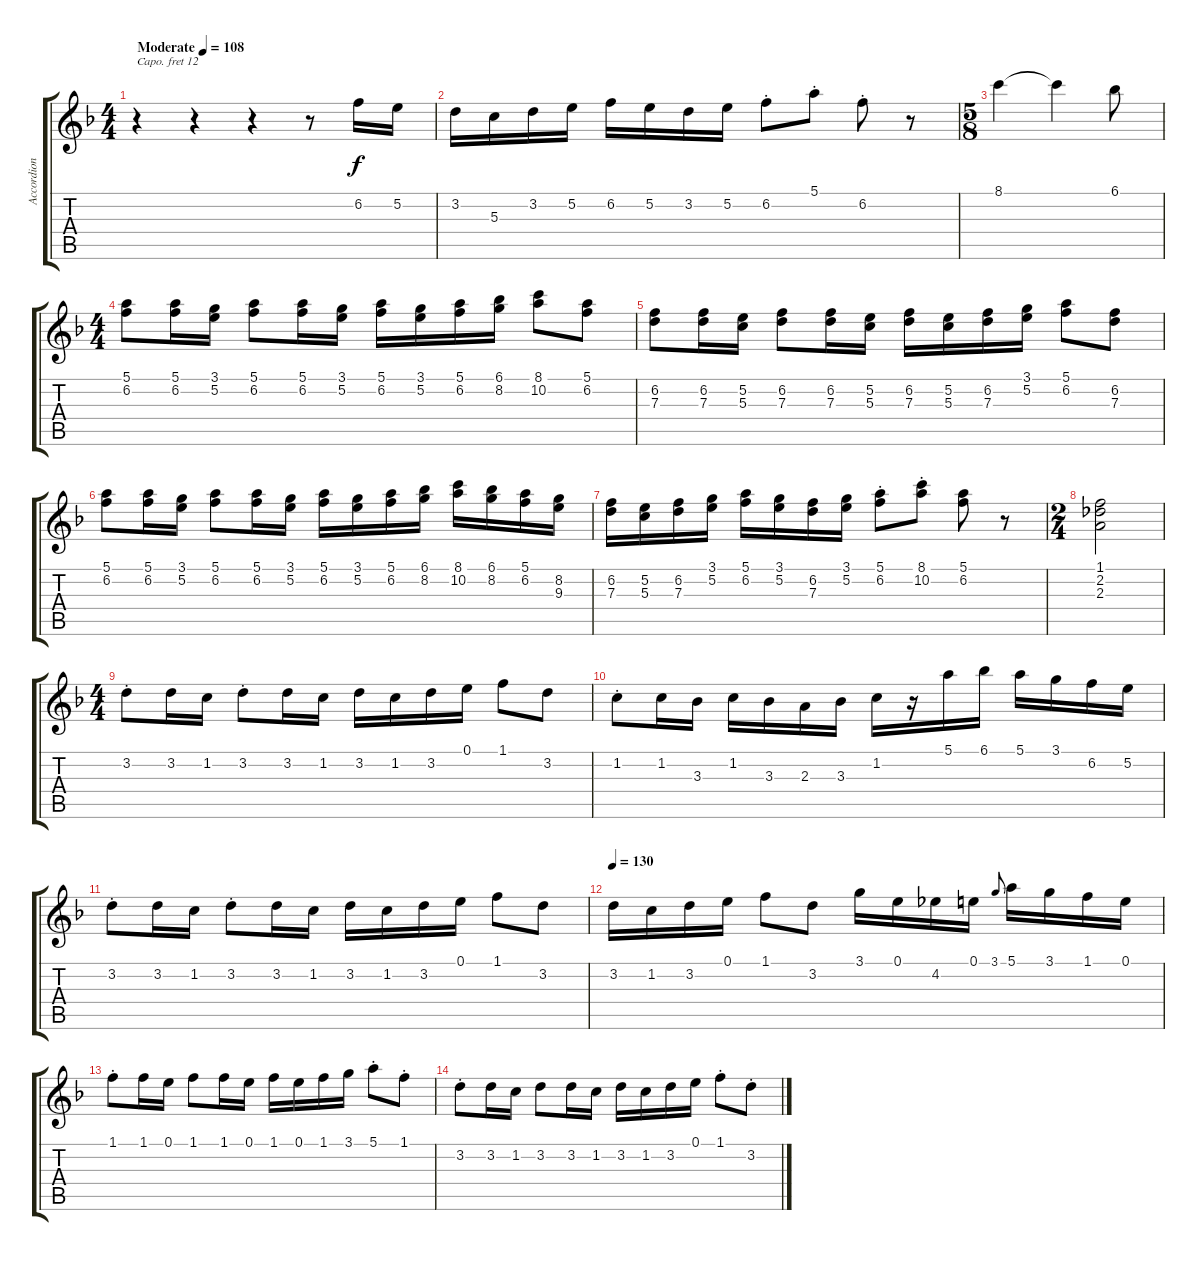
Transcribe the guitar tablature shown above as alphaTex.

\track ("Accordion Melody" "Accordion ") {instrument accordion}
\staff {score tabs}
\capo 12
\tuning (E4 B3 G3 D3 A2 E2) {hide}
\ts (4 4)
\tempo (108 "Moderate")
\clef g2
\ks f
r.4{dy f instrument accordion} r.4 r.4 r.8 6.2.16 5.2.16 |
3.2.16 5.3.16 3.2.16 5.2.16 6.2.16 5.2.16 3.2.16 5.2.16 6.2{st}.8 5.1{st}.8 6.2{st}.8 r.8 |
\ts (5 8)
8.1.4 8.1{t}.4 6.1.8 |
\ts (4 4)
(5.1 6.2).8 (5.1 6.2).16 (3.1 5.2).16 (5.1 6.2).8 (5.1 6.2).16 (3.1 5.2).16 (5.1 6.2).16 (3.1 5.2).16 (5.1 6.2).16 (6.1 8.2).16 (8.1 10.2).8 (5.1 6.2).8 |
(6.2 7.3).8 (6.2 7.3).16 (5.2 5.3).16 (6.2 7.3).8 (6.2 7.3).16 (5.2 5.3).16 (6.2 7.3).16 (5.2 5.3).16 (6.2 7.3).16 (3.1 5.2).16 (5.1 6.2).8 (6.2 7.3).8 |
(5.1 6.2).8 (5.1 6.2).16 (3.1 5.2).16 (5.1 6.2).8 (5.1 6.2).16 (3.1 5.2).16 (5.1 6.2).16 (3.1 5.2).16 (5.1 6.2).16 (6.1 8.2).16 (8.1 10.2).16 (6.1 8.2).16 (5.1 6.2).16 (8.2 9.3).16 |
(6.2 7.3).16 (5.2 5.3).16 (6.2 7.3).16 (3.1 5.2).16 (5.1 6.2).16 (3.1 5.2).16 (6.2 7.3).16 (3.1 5.2).16 (5.1{st} 6.2{st}).8 (8.1{st} 10.2{st}).8 (5.1 6.2).8 r.8 |
\ts (2 4)
(1.1 2.2 2.3).2 |
\ts (4 4)
3.2{st}.8 3.2.16 1.2.16 3.2{st}.8 3.2.16 1.2.16 3.2.16 1.2.16 3.2.16 0.1.16 1.1.8 3.2.8 |
1.2{st}.8 1.2.16 3.3.16 1.2.16 3.3.16 2.3.16 3.3.16 1.2.16 r.16 5.1.16 6.1.16 5.1.16 3.1.16 6.2.16 5.2.16 |
3.2{st}.8 3.2.16 1.2.16 3.2{st}.8 3.2.16 1.2.16 3.2.16 1.2.16 3.2.16 0.1.16 1.1.8 3.2.8 |
\tempo 130
3.2.16 1.2.16 3.2.16 0.1.16 1.1.8 3.2.8 3.1.16 0.1.16 4.2.16 0.1.16 3.1.8{gr onbeat} 5.1.16 3.1.16 1.1.16 0.1.16 |
1.1{st}.8{volume 2} 1.1.16 0.1.16 1.1.8 1.1.16 0.1.16 1.1.16 0.1.16 1.1.16 3.1.16 5.1{st}.8 1.1{st}.8 |
3.2{st}.8 3.2.16 1.2.16 3.2.8 3.2.16 1.2.16 3.2.16 1.2.16 3.2.16 0.1.16 1.1{st}.8 3.2{st}.8
